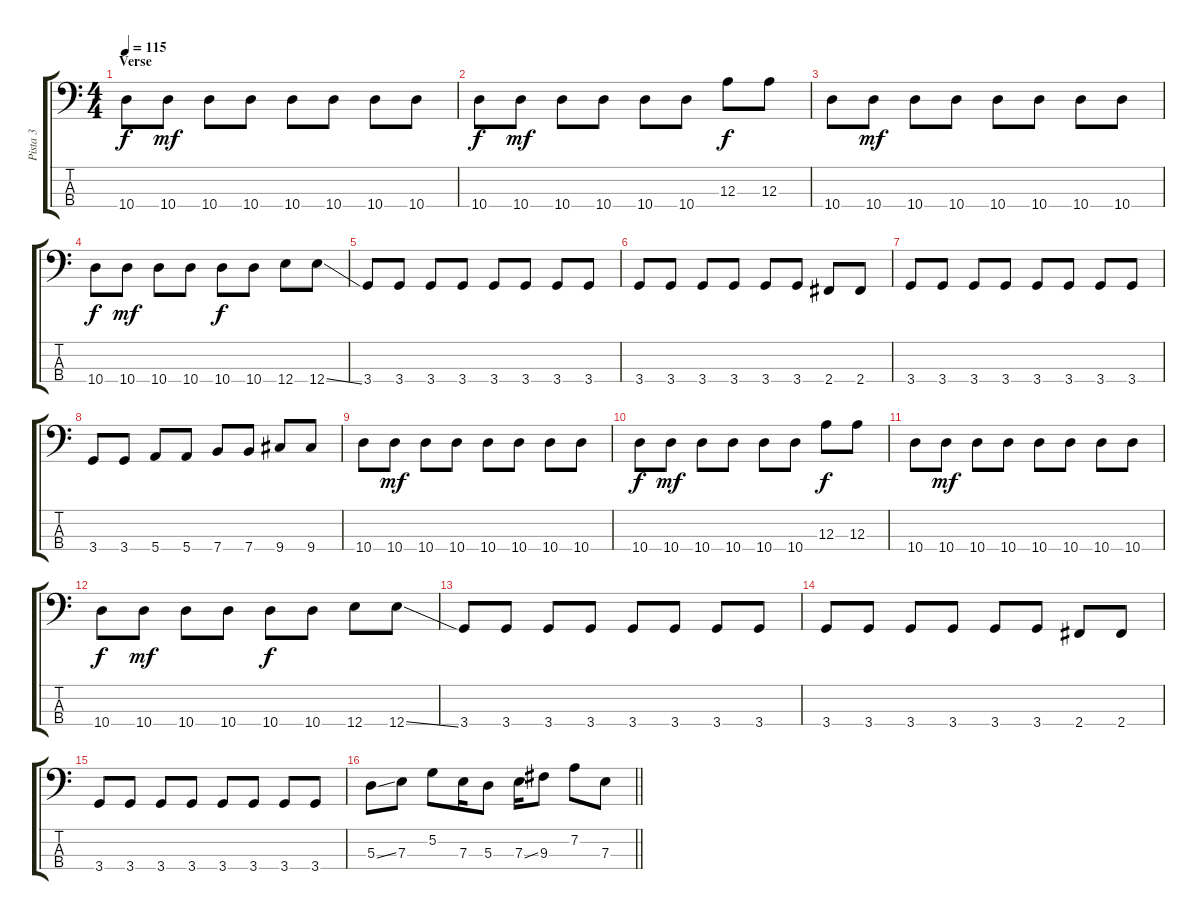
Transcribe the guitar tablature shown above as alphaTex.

\track ("Pista 3" "Pista 3") {instrument electricbassfinger}
\staff {score tabs}
\tuning (G2 D2 A1 E1) {hide}
\ts (4 4)
\section ("" "Verse")
\tempo 115
\clef f4
\ks c
10.4.8{dy f} 10.4.8{dy mf} 10.4.8 10.4.8 10.4.8 10.4.8 10.4.8 10.4.8 |
10.4.8{dy f} 10.4.8{dy mf} 10.4.8 10.4.8 10.4.8 10.4.8 12.3.8{dy f} 12.3.8 |
10.4.8 10.4.8{dy mf} 10.4.8 10.4.8 10.4.8 10.4.8 10.4.8 10.4.8 |
10.4.8{dy f} 10.4.8{dy mf} 10.4.8 10.4.8 10.4.8{dy f} 10.4.8 12.4.8 12.4{ss}.8 |
3.4.8 3.4.8 3.4.8 3.4.8 3.4.8 3.4.8 3.4.8 3.4.8 |
3.4.8 3.4.8 3.4.8 3.4.8 3.4.8 3.4.8 2.4.8 2.4.8 |
3.4.8 3.4.8 3.4.8 3.4.8 3.4.8 3.4.8 3.4.8 3.4.8 |
3.4.8 3.4.8 5.4.8 5.4.8 7.4.8 7.4.8 9.4.8 9.4.8 |
10.4.8 10.4.8{dy mf} 10.4.8 10.4.8 10.4.8 10.4.8 10.4.8 10.4.8 |
10.4.8{dy f} 10.4.8{dy mf} 10.4.8 10.4.8 10.4.8 10.4.8 12.3.8{dy f} 12.3.8 |
10.4.8 10.4.8{dy mf} 10.4.8 10.4.8 10.4.8 10.4.8 10.4.8 10.4.8 |
10.4.8{dy f} 10.4.8{dy mf} 10.4.8 10.4.8 10.4.8{dy f} 10.4.8 12.4.8 12.4{ss}.8 |
3.4.8 3.4.8 3.4.8 3.4.8 3.4.8 3.4.8 3.4.8 3.4.8 |
3.4.8 3.4.8 3.4.8 3.4.8 3.4.8 3.4.8 2.4.8 2.4.8 |
3.4.8 3.4.8 3.4.8 3.4.8 3.4.8 3.4.8 3.4.8 3.4.8 |
\barLineRight lightlight
5.3{ss}.8 7.3.8 5.2.8 7.3.16 5.3.8 7.3{ss}.16 9.3.8 7.2.8 7.3.8
